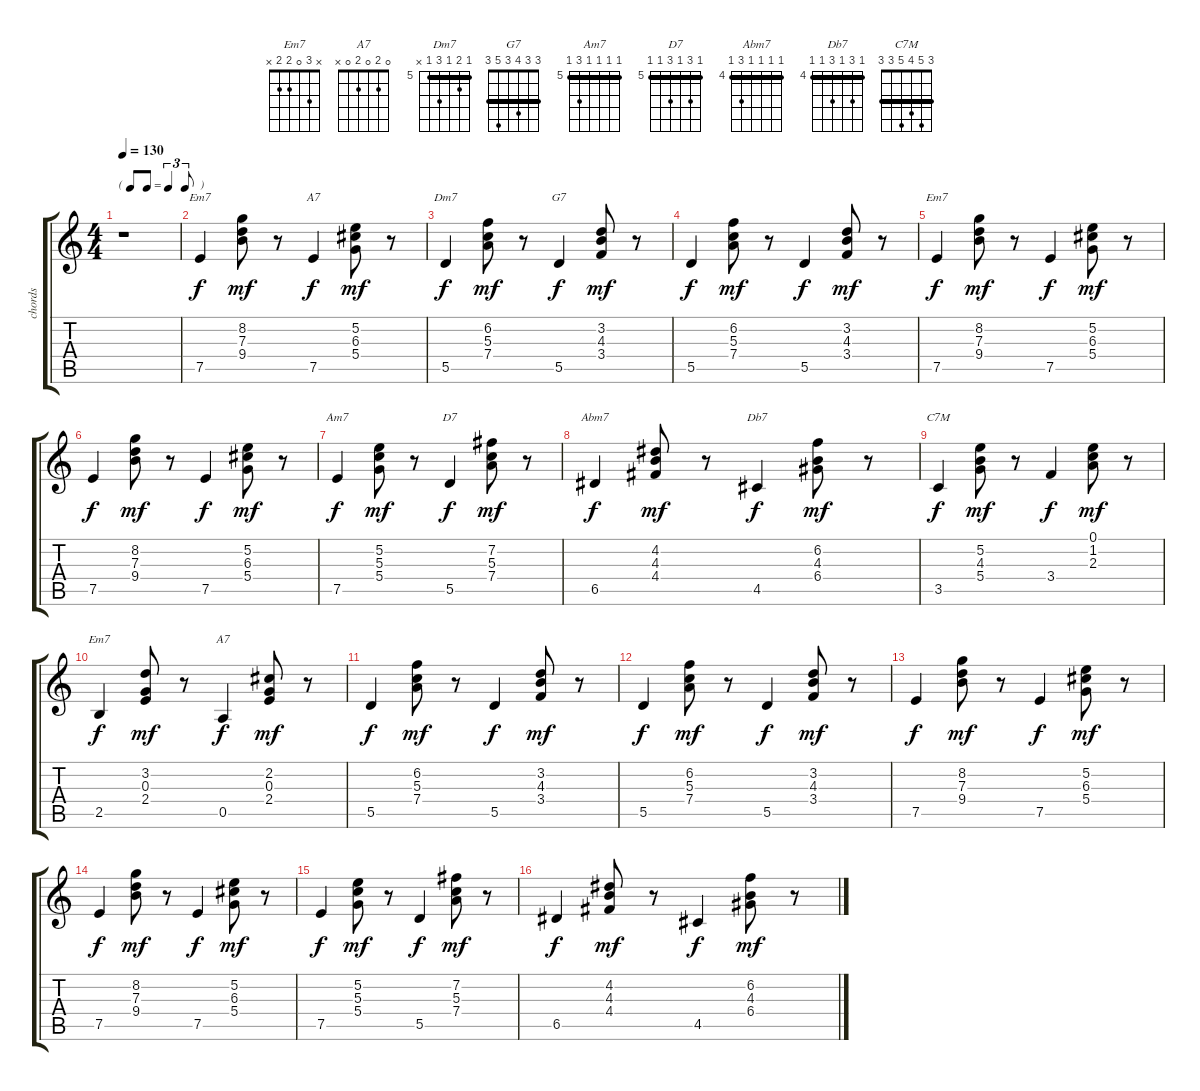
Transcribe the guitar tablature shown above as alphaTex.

\track ("chords" "chords") {instrument electricguitarjazz}
\staff {score tabs}
\tuning (E4 B3 G3 D3 A2 E2) {hide}
\chord ("Em7" 7 8 7 9 7 7) {firstfret 7 barre 7}
\chord ("A7" 5 5 6 5 7 5) {firstfret 5 barre 5}
\chord ("Dm7" 5 6 5 7 5 x) {firstfret 5 barre 5}
\chord ("G7" 3 3 4 3 5 3) {barre 3}
\chord ("Em7" 7 8 7 9 7 0) {firstfret 7 barre 7}
\chord ("Am7" 5 5 5 5 7 5) {firstfret 5 barre 5}
\chord ("D7" 5 7 5 7 5 5) {firstfret 5 barre 5}
\chord ("Abm7" 4 4 4 4 6 4) {firstfret 4 barre 4}
\chord ("Db7" 4 6 4 6 4 4) {firstfret 4 barre 4}
\chord ("C7M" 3 5 4 5 3 3) {barre 3}
\chord ("Em7" x 3 0 2 2 x)
\chord ("A7" 0 2 0 2 0 x)
\ts (4 4)
\tf triplet8th
\tempo 130
\clef g2
\ks c
r.1{dy f instrument electricguitarjazz} |
7.5.4{ch "Em7"} (8.2 7.3 9.4).8{dy mf} r.8 7.5.4{ch "A7" dy f} (5.2 6.3 5.4).8{dy mf} r.8 |
5.5.4{ch "Dm7" dy f} (6.2 5.3 7.4).8{dy mf} r.8 5.5.4{ch "G7" dy f} (3.2 4.3 3.4).8{dy mf} r.8 |
5.5.4{dy f} (6.2 5.3 7.4).8{dy mf} r.8 5.5.4{dy f} (3.2 4.3 3.4).8{dy mf} r.8 |
7.5.4{ch "Em7" dy f} (8.2 7.3 9.4).8{dy mf} r.8 7.5.4{dy f} (5.2 6.3 5.4).8{dy mf} r.8 |
7.5.4{dy f} (8.2 7.3 9.4).8{dy mf} r.8 7.5.4{dy f} (5.2 6.3 5.4).8{dy mf} r.8 |
7.5.4{ch "Am7" dy f} (5.2 5.3 5.4).8{dy mf} r.8 5.5.4{ch "D7" dy f} (7.2 5.3 7.4).8{dy mf} r.8 |
6.5.4{ch "Abm7" dy f} (4.2 4.3 4.4).8{dy mf} r.8 4.5.4{ch "Db7" dy f} (6.2 4.3 6.4).8{dy mf} r.8 |
3.5.4{ch "C7M" dy f} (5.2 4.3 5.4).8{dy mf} r.8 3.4.4{dy f} (0.1 1.2 2.3).8{dy mf} r.8 |
2.5.4{ch "Em7" dy f} (3.2 0.3 2.4).8{dy mf} r.8 0.5.4{ch "A7" dy f} (2.2 0.3 2.4).8{dy mf} r.8 |
5.5.4{dy f} (6.2 5.3 7.4).8{dy mf} r.8 5.5.4{dy f} (3.2 4.3 3.4).8{dy mf} r.8 |
5.5.4{dy f} (6.2 5.3 7.4).8{dy mf} r.8 5.5.4{dy f} (3.2 4.3 3.4).8{dy mf} r.8 |
7.5.4{dy f} (8.2 7.3 9.4).8{dy mf} r.8 7.5.4{dy f} (5.2 6.3 5.4).8{dy mf} r.8 |
7.5.4{dy f} (8.2 7.3 9.4).8{dy mf} r.8 7.5.4{dy f} (5.2 6.3 5.4).8{dy mf} r.8 |
7.5.4{dy f} (5.2 5.3 5.4).8{dy mf} r.8 5.5.4{dy f} (7.2 5.3 7.4).8{dy mf} r.8 |
6.5.4{dy f} (4.2 4.3 4.4).8{dy mf} r.8 4.5.4{dy f} (6.2 4.3 6.4).8{dy mf} r.8
